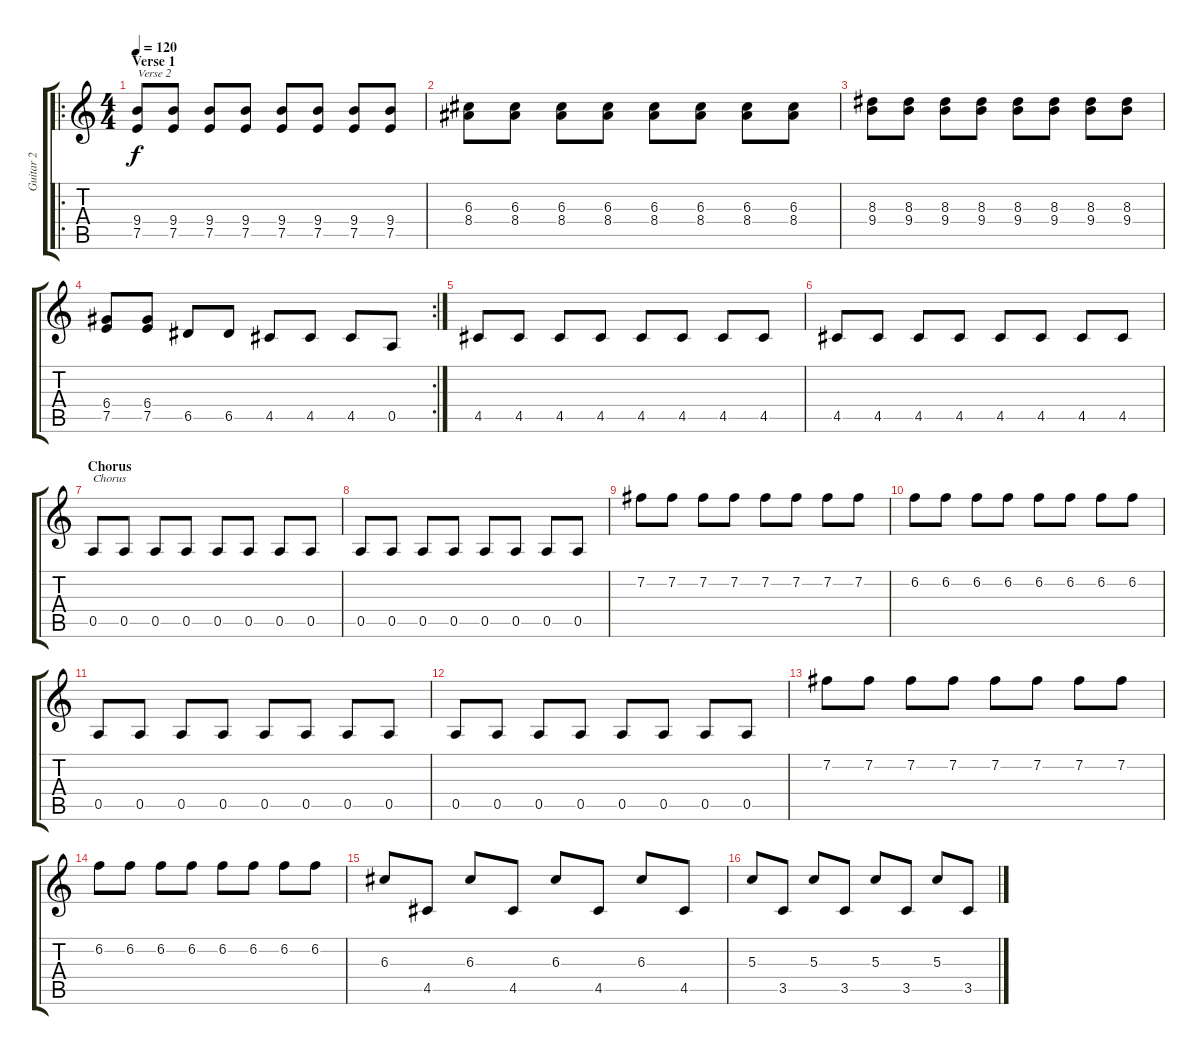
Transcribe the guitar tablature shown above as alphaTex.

\track ("Guitar 2" "Guitar 2") {instrument overdrivenguitar}
\staff {score tabs}
\tuning (E4 B3 G3 D3 A2 E2) {hide}
\ro
\ts (4 4)
\section ("" "Verse 1")
\tempo 120
\clef g2
\ks c
(9.4 7.5).8{txt "Verse 2" dy f instrument overdrivenguitar} (9.4 7.5).8 (9.4 7.5).8 (9.4 7.5).8 (9.4 7.5).8 (9.4 7.5).8 (9.4 7.5).8 (9.4 7.5).8 |
(6.3 8.4).8 (6.3 8.4).8 (6.3 8.4).8 (6.3 8.4).8 (6.3 8.4).8 (6.3 8.4).8 (6.3 8.4).8 (6.3 8.4).8 |
(8.3 9.4).8 (8.3 9.4).8 (8.3 9.4).8 (8.3 9.4).8 (8.3 9.4).8 (8.3 9.4).8 (8.3 9.4).8 (8.3 9.4).8 |
\rc 2
(6.4 7.5).8 (6.4 7.5).8 6.5.8 6.5.8 4.5.8 4.5.8 4.5.8 0.5.8 |
4.5.8 4.5.8 4.5.8 4.5.8 4.5.8 4.5.8 4.5.8 4.5.8 |
4.5.8 4.5.8 4.5.8 4.5.8 4.5.8 4.5.8 4.5.8 4.5.8 |
\section ("" "Chorus")
0.5.8{txt "Chorus"} 0.5.8 0.5.8 0.5.8 0.5.8 0.5.8 0.5.8 0.5.8 |
0.5.8 0.5.8 0.5.8 0.5.8 0.5.8 0.5.8 0.5.8 0.5.8 |
7.2.8 7.2.8 7.2.8 7.2.8 7.2.8 7.2.8 7.2.8 7.2.8 |
6.2.8 6.2.8 6.2.8 6.2.8 6.2.8 6.2.8 6.2.8 6.2.8 |
0.5.8 0.5.8 0.5.8 0.5.8 0.5.8 0.5.8 0.5.8 0.5.8 |
0.5.8 0.5.8 0.5.8 0.5.8 0.5.8 0.5.8 0.5.8 0.5.8 |
7.2.8 7.2.8 7.2.8 7.2.8 7.2.8 7.2.8 7.2.8 7.2.8 |
6.2.8 6.2.8 6.2.8 6.2.8 6.2.8 6.2.8 6.2.8 6.2.8 |
6.3.8 4.5.8 6.3.8 4.5.8 6.3.8 4.5.8 6.3.8 4.5.8 |
5.3.8 3.5.8 5.3.8 3.5.8 5.3.8 3.5.8 5.3.8 3.5.8
